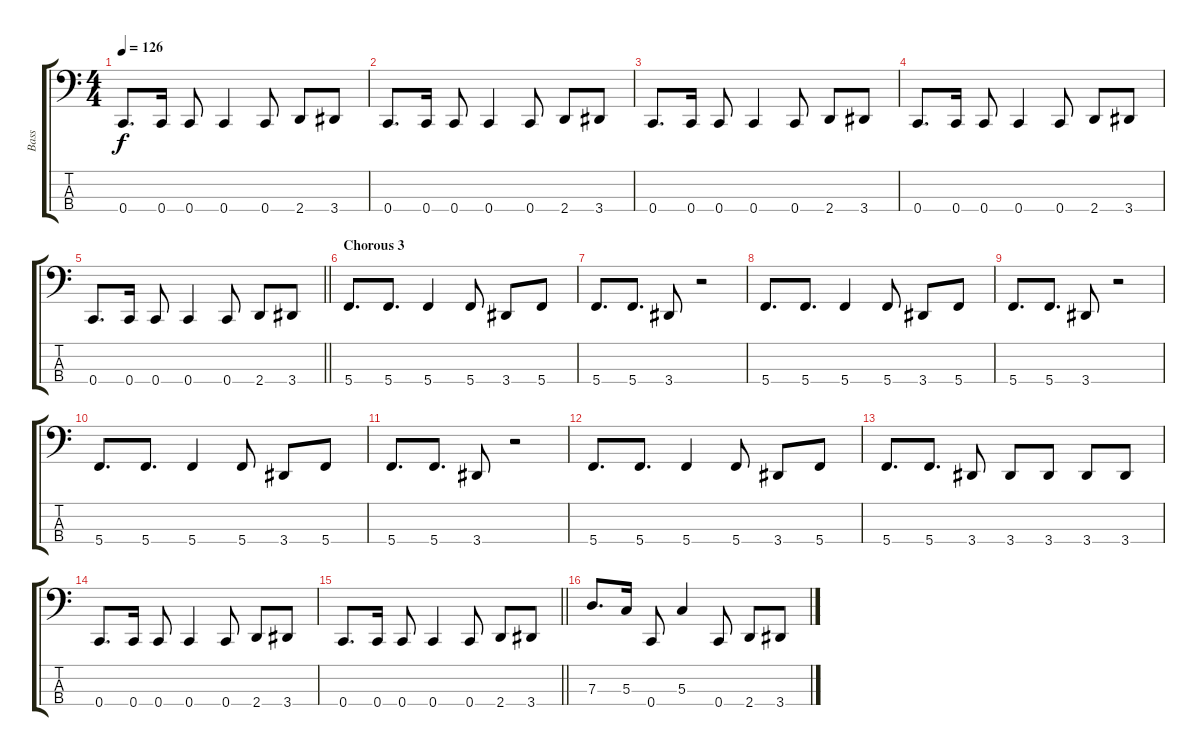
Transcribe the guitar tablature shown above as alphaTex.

\track ("Bass" "Bass") {instrument electricbassfinger}
\staff {score tabs}
\tuning (F2 C2 G1 C1) {hide}
\ts (4 4)
\tempo 126
\clef f4
\ks c
0.4.8{d dy f} 0.4.16 0.4.8 0.4.4 0.4.8 2.4.8 3.4.8 |
0.4.8{d} 0.4.16 0.4.8 0.4.4 0.4.8 2.4.8 3.4.8 |
0.4.8{d} 0.4.16 0.4.8 0.4.4 0.4.8 2.4.8 3.4.8 |
0.4.8{d} 0.4.16 0.4.8 0.4.4 0.4.8 2.4.8 3.4.8 |
\barLineRight lightlight
0.4.8{d} 0.4.16 0.4.8 0.4.4 0.4.8 2.4.8 3.4.8 |
\section ("" "Chorous 3")
5.4.8{d} 5.4.8{d} 5.4.4 5.4.8 3.4.8 5.4.8 |
5.4.8{d} 5.4.8{d} 3.4.8 r.2 |
5.4.8{d} 5.4.8{d} 5.4.4 5.4.8 3.4.8 5.4.8 |
5.4.8{d} 5.4.8{d} 3.4.8 r.2 |
5.4.8{d} 5.4.8{d} 5.4.4 5.4.8 3.4.8 5.4.8 |
5.4.8{d} 5.4.8{d} 3.4.8 r.2 |
5.4.8{d} 5.4.8{d} 5.4.4 5.4.8 3.4.8 5.4.8 |
5.4.8{d} 5.4.8{d} 3.4.8 3.4.8 3.4.8 3.4.8 3.4.8 |
0.4.8{d} 0.4.16 0.4.8 0.4.4 0.4.8 2.4.8 3.4.8 |
\barLineRight lightlight
0.4.8{d} 0.4.16 0.4.8 0.4.4 0.4.8 2.4.8 3.4.8 |
\section ("" "")
7.3.8{d} 5.3.16 0.4.8 5.3.4 0.4.8 2.4.8 3.4.8
